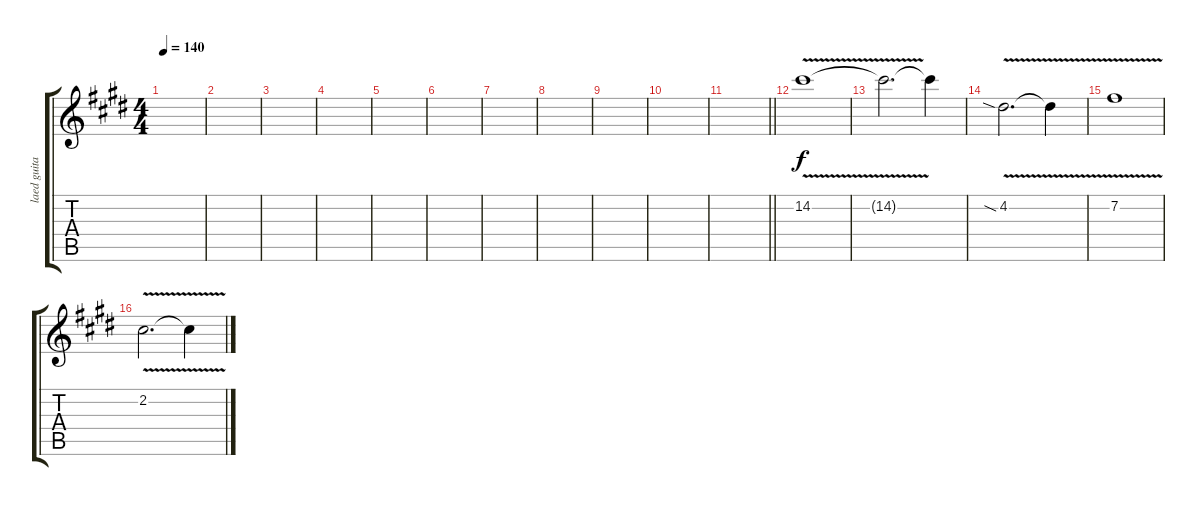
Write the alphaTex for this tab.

\track ("laed guitar" "laed guita") {instrument distortionguitar}
\staff {score tabs}
\tuning (E4 B3 G3 D3 A2 E2) {hide}
\ts (4 4)
\tempo 140
\clef g2
\ks e
|
|
|
|
|
|
|
|
|
|
\barLineRight lightlight
|
14.2{v}.1 |
14.2{t}.2{d} 14.2{t}.4 |
4.2{v sia}.2{d} 4.2{t}.4 |
7.2{v}.1 |
2.2{v}.2{d} 2.2{t}.4
